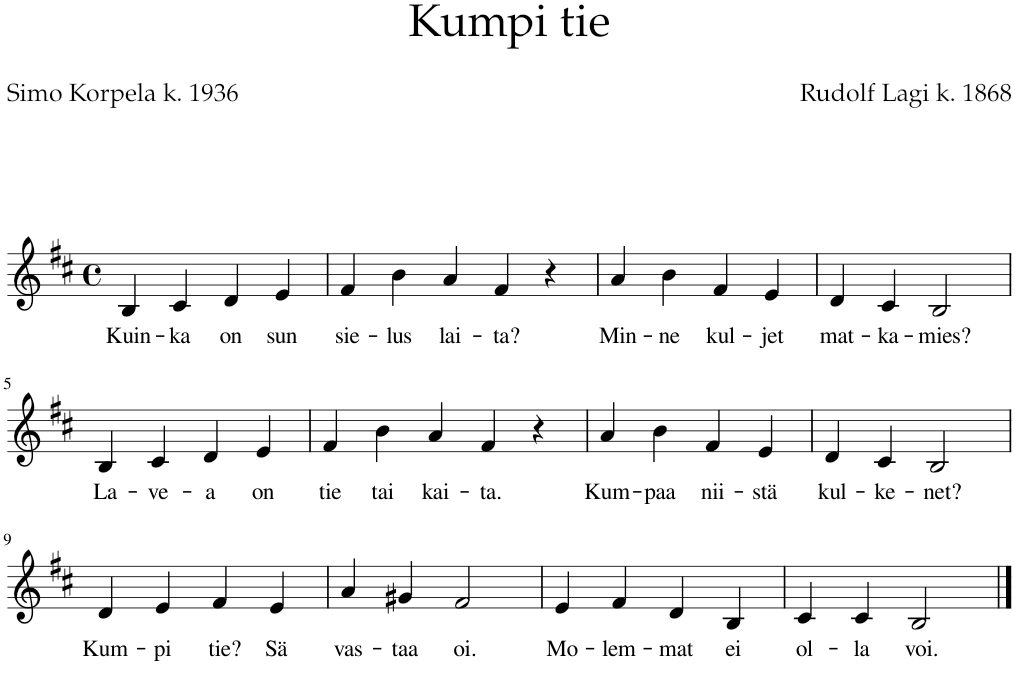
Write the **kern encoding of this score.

**kern	**text
*part1	*part1
*staff1	*staff1
*I"Staff	*
*clefG2	*
*k[f#c#]	*
*M4/4	*
*met(c)	*
=1	=1
!	!LO:LY:b
4B/	Kuin-
!	!LO:LY:b
4c#/	-ka
!	!LO:LY:b
4d/	on
!	!LO:LY:b
4e/	sun
=2	=2
!	!LO:LY:b
4f#/	sie-
!	!LO:LY:b
4b\	-lus
!	!LO:LY:b
4a/	lai-
!	!LO:LY:b
4f#/	-ta?
4r	.
=3	=3
!	!LO:LY:b
4a/	Min-
!	!LO:LY:b
4b\	-ne
!	!LO:LY:b
4f#/	kul-
!	!LO:LY:b
4e/	-jet
=4	=4
!	!LO:LY:b
4d/	mat-
!	!LO:LY:b
4c#/	-ka-
!	!LO:LY:b
2B/	-mies?
!!LO:LB:g=z
=5	=5
!	!LO:LY:b
4B/	La-
!	!LO:LY:b
4c#/	-ve-
!	!LO:LY:b
4d/	-a
!	!LO:LY:b
4e/	on
=6	=6
!	!LO:LY:b
4f#/	tie
!	!LO:LY:b
4b\	tai
!	!LO:LY:b
4a/	kai-
!	!LO:LY:b
4f#/	-ta.
4r	.
=7	=7
!	!LO:LY:b
4a/	Kum-
!	!LO:LY:b
4b\	-paa
!	!LO:LY:b
4f#/	nii-
!	!LO:LY:b
4e/	-stä
=8	=8
!	!LO:LY:b
4d/	kul-
!	!LO:LY:b
4c#/	-ke-
!	!LO:LY:b
2B/	-net?
!!LO:LB:g=z
=9	=9
!	!LO:LY:b
4d/	Kum-
!	!LO:LY:b
4e/	-pi
!	!LO:LY:b
4f#/	tie?
!	!LO:LY:b
4e/	Sä
=10	=10
!	!LO:LY:b
4a/	vas-
!	!LO:LY:b
4g#X/	-taa
!	!LO:LY:b
2f#/	oi.
=11	=11
!	!LO:LY:b
4e/	Mo-
!	!LO:LY:b
4f#/	-lem-
!	!LO:LY:b
4d/	-mat
!	!LO:LY:b
4B/	ei
=12	=12
!	!LO:LY:b
4c#/	ol-
!	!LO:LY:b
4c#/	-la
!	!LO:LY:b
2B/	voi.
==	==
*-	*-
